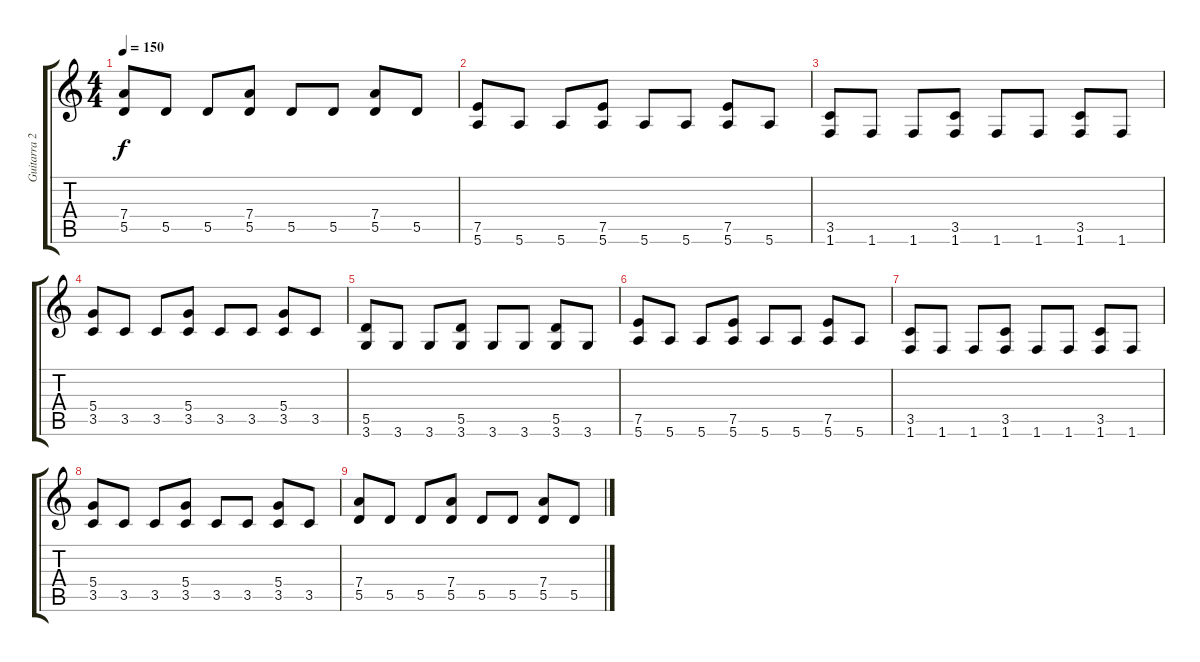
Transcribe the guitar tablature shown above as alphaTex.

\track ("Guitarra 2" "Guitarra 2") {instrument distortionguitar}
\staff {score tabs}
\tuning (E4 B3 G3 D3 A2 E2) {hide}
\ts (4 4)
\tempo 150
\clef g2
\ks c
(7.4 5.5).8{dy f} 5.5.8 5.5.8 (7.4 5.5).8 5.5.8 5.5.8 (7.4 5.5).8 5.5.8 |
(7.5 5.6).8 5.6.8 5.6.8 (7.5 5.6).8 5.6.8 5.6.8 (7.5 5.6).8 5.6.8 |
(3.5 1.6).8 1.6.8 1.6.8 (3.5 1.6).8 1.6.8 1.6.8 (3.5 1.6).8 1.6.8 |
(5.4 3.5).8 3.5.8 3.5.8 (5.4 3.5).8 3.5.8 3.5.8 (5.4 3.5).8 3.5.8 |
(5.5 3.6).8 3.6.8 3.6.8 (5.5 3.6).8 3.6.8 3.6.8 (5.5 3.6).8 3.6.8 |
(7.5 5.6).8 5.6.8 5.6.8 (7.5 5.6).8 5.6.8 5.6.8 (7.5 5.6).8 5.6.8 |
(3.5 1.6).8 1.6.8 1.6.8 (3.5 1.6).8 1.6.8 1.6.8 (3.5 1.6).8 1.6.8 |
(5.4 3.5).8 3.5.8 3.5.8 (5.4 3.5).8 3.5.8 3.5.8 (5.4 3.5).8 3.5.8 |
(7.4 5.5).8 5.5.8 5.5.8 (7.4 5.5).8 5.5.8 5.5.8 (7.4 5.5).8 5.5.8
